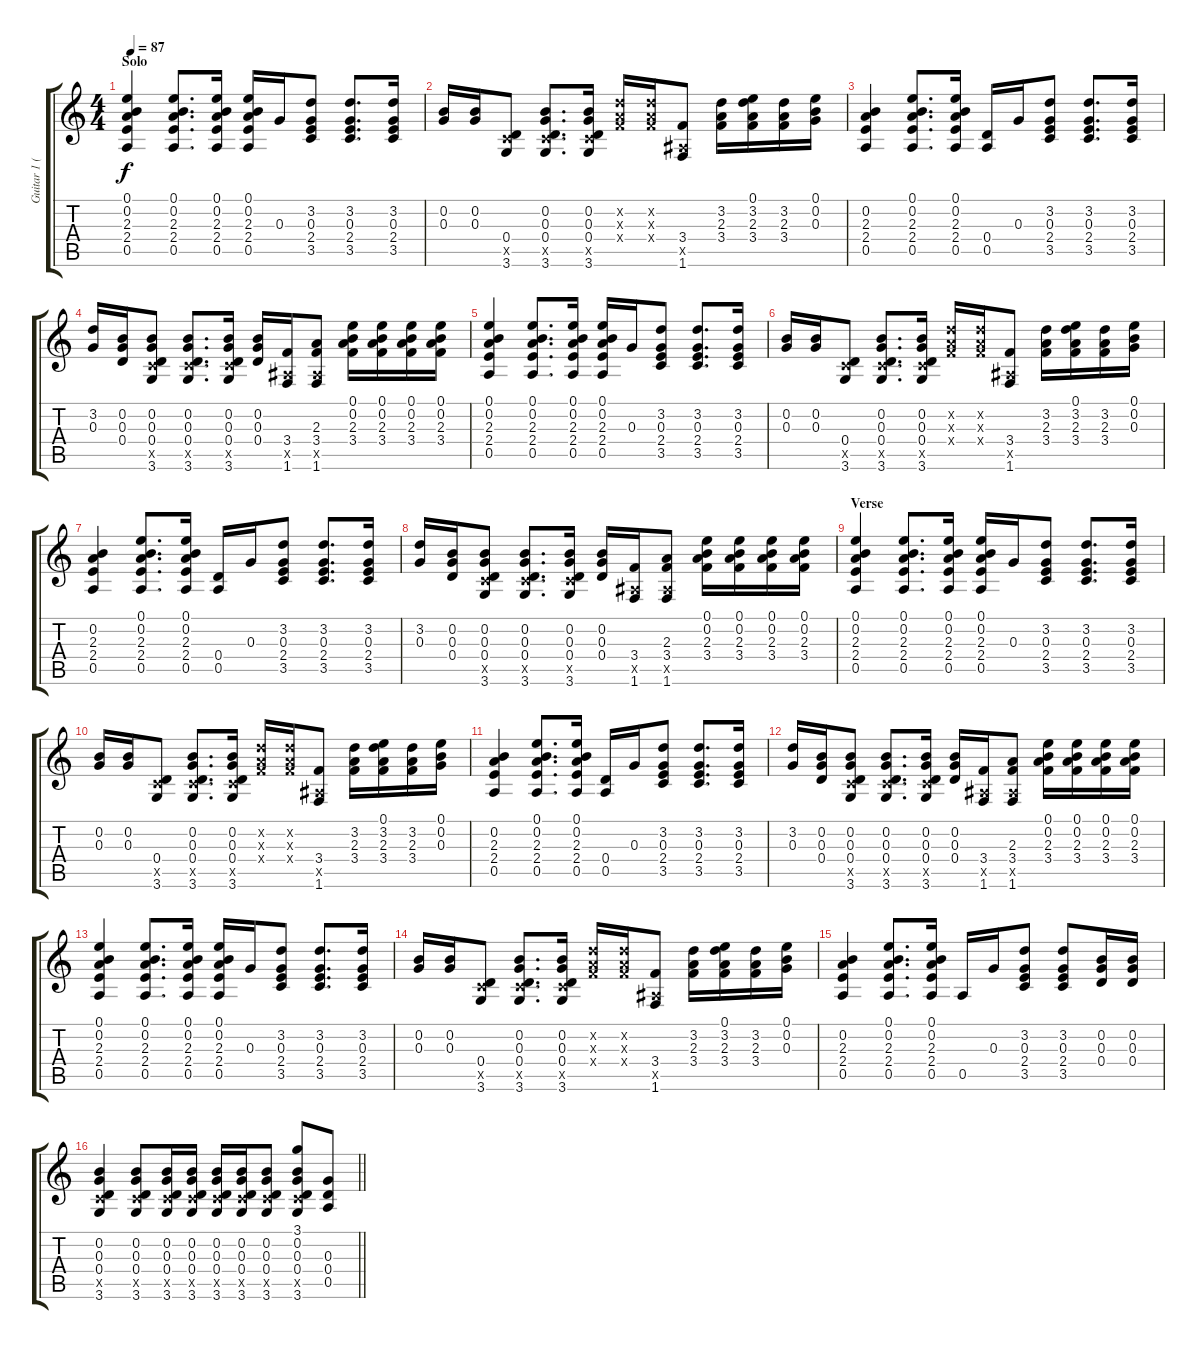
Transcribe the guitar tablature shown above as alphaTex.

\track ("Guitar 1 (Clean)" "Guitar 1 (") {instrument electricguitarclean}
\staff {score tabs}
\tuning (E4 B3 G3 D3 A2 E2) {hide}
\ts (4 4)
\section ("" "Solo")
\tempo 87
\clef g2
\ks c
(0.1 0.2 2.3 2.4 0.5).4{dy f} (0.1 0.2 2.3 2.4 0.5).8{d} (0.1 0.2 2.3 2.4 0.5).16 (0.1 0.2 2.3 2.4 0.5).16 0.3.16 (3.2 0.3 2.4 3.5).8 (3.2 0.3 2.4 3.5).8{d} (3.2 0.3 2.4 3.5).16 |
(0.2 0.3).16 (0.2 0.3).16 (0.4 3.5{x} 3.6).8 (0.2 0.3 0.4 3.5{x} 3.6).8{d} (0.2 0.3 0.4 3.5{x} 3.6).16 (3.2{x} 2.3{x} 3.4{x}).16 (3.2{x} 2.3{x} 3.4{x}).16 (3.4 1.5{x} 1.6).8 (3.2 2.3 3.4).16 (0.1 3.2 2.3 3.4).16 (3.2 2.3 3.4).16 (0.1 0.2 0.3).16 |
(0.2 2.3 2.4 0.5).4 (0.1 0.2 2.3 2.4 0.5).8{d} (0.1 0.2 2.3 2.4 0.5).16 (0.4 0.5).16 0.3.16 (3.2 0.3 2.4 3.5).8 (3.2 0.3 2.4 3.5).8{d} (3.2 0.3 2.4 3.5).16 |
(3.2 0.3).16 (0.2 0.3 0.4).16 (0.2 0.3 0.4 3.5{x} 3.6).8 (0.2 0.3 0.4 3.5{x} 3.6).8{d} (0.2 0.3 0.4 3.5{x} 3.6).16 (0.2 0.3 0.4).16 (3.4 1.5{x} 1.6).16 (2.3 3.4 1.5{x} 1.6).8 (0.1 0.2 2.3 3.4).16 (0.1 0.2 2.3 3.4).16 (0.1 0.2 2.3 3.4).16 (0.1 0.2 2.3 3.4).16 |
(0.1 0.2 2.3 2.4 0.5).4 (0.1 0.2 2.3 2.4 0.5).8{d} (0.1 0.2 2.3 2.4 0.5).16 (0.1 0.2 2.3 2.4 0.5).16 0.3.16 (3.2 0.3 2.4 3.5).8 (3.2 0.3 2.4 3.5).8{d} (3.2 0.3 2.4 3.5).16 |
(0.2 0.3).16 (0.2 0.3).16 (0.4 3.5{x} 3.6).8 (0.2 0.3 0.4 3.5{x} 3.6).8{d} (0.2 0.3 0.4 3.5{x} 3.6).16 (3.2{x} 2.3{x} 3.4{x}).16 (3.2{x} 2.3{x} 3.4{x}).16 (3.4 1.5{x} 1.6).8 (3.2 2.3 3.4).16 (0.1 3.2 2.3 3.4).16 (3.2 2.3 3.4).16 (0.1 0.2 0.3).16 |
(0.2 2.3 2.4 0.5).4 (0.1 0.2 2.3 2.4 0.5).8{d} (0.1 0.2 2.3 2.4 0.5).16 (0.4 0.5).16 0.3.16 (3.2 0.3 2.4 3.5).8 (3.2 0.3 2.4 3.5).8{d} (3.2 0.3 2.4 3.5).16 |
(3.2 0.3).16 (0.2 0.3 0.4).16 (0.2 0.3 0.4 3.5{x} 3.6).8 (0.2 0.3 0.4 3.5{x} 3.6).8{d} (0.2 0.3 0.4 3.5{x} 3.6).16 (0.2 0.3 0.4).16 (3.4 1.5{x} 1.6).16 (2.3 3.4 1.5{x} 1.6).8 (0.1 0.2 2.3 3.4).16 (0.1 0.2 2.3 3.4).16 (0.1 0.2 2.3 3.4).16 (0.1 0.2 2.3 3.4).16 |
\section ("" "Verse")
(0.1 0.2 2.3 2.4 0.5).4 (0.1 0.2 2.3 2.4 0.5).8{d} (0.1 0.2 2.3 2.4 0.5).16 (0.1 0.2 2.3 2.4 0.5).16 0.3.16 (3.2 0.3 2.4 3.5).8 (3.2 0.3 2.4 3.5).8{d} (3.2 0.3 2.4 3.5).16 |
(0.2 0.3).16 (0.2 0.3).16 (0.4 3.5{x} 3.6).8 (0.2 0.3 0.4 3.5{x} 3.6).8{d} (0.2 0.3 0.4 3.5{x} 3.6).16 (3.2{x} 2.3{x} 3.4{x}).16 (3.2{x} 2.3{x} 3.4{x}).16 (3.4 1.5{x} 1.6).8 (3.2 2.3 3.4).16 (0.1 3.2 2.3 3.4).16 (3.2 2.3 3.4).16 (0.1 0.2 0.3).16 |
(0.2 2.3 2.4 0.5).4 (0.1 0.2 2.3 2.4 0.5).8{d} (0.1 0.2 2.3 2.4 0.5).16 (0.4 0.5).16 0.3.16 (3.2 0.3 2.4 3.5).8 (3.2 0.3 2.4 3.5).8{d} (3.2 0.3 2.4 3.5).16 |
(3.2 0.3).16 (0.2 0.3 0.4).16 (0.2 0.3 0.4 3.5{x} 3.6).8 (0.2 0.3 0.4 3.5{x} 3.6).8{d} (0.2 0.3 0.4 3.5{x} 3.6).16 (0.2 0.3 0.4).16 (3.4 1.5{x} 1.6).16 (2.3 3.4 1.5{x} 1.6).8 (0.1 0.2 2.3 3.4).16 (0.1 0.2 2.3 3.4).16 (0.1 0.2 2.3 3.4).16 (0.1 0.2 2.3 3.4).16 |
(0.1 0.2 2.3 2.4 0.5).4 (0.1 0.2 2.3 2.4 0.5).8{d} (0.1 0.2 2.3 2.4 0.5).16 (0.1 0.2 2.3 2.4 0.5).16 0.3.16 (3.2 0.3 2.4 3.5).8 (3.2 0.3 2.4 3.5).8{d} (3.2 0.3 2.4 3.5).16 |
(0.2 0.3).16 (0.2 0.3).16 (0.4 3.5{x} 3.6).8 (0.2 0.3 0.4 3.5{x} 3.6).8{d} (0.2 0.3 0.4 3.5{x} 3.6).16 (3.2{x} 2.3{x} 3.4{x}).16 (3.2{x} 2.3{x} 3.4{x}).16 (3.4 1.5{x} 1.6).8 (3.2 2.3 3.4).16 (0.1 3.2 2.3 3.4).16 (3.2 2.3 3.4).16 (0.1 0.2 0.3).16 |
(0.2 2.3 2.4 0.5).4 (0.1 0.2 2.3 2.4 0.5).8{d} (0.1 0.2 2.3 2.4 0.5).16 0.5.16 0.3.16 (3.2 0.3 2.4 3.5).8 (3.2 0.3 2.4 3.5).8 (0.2 0.3 0.4).16 (0.2 0.3 0.4).16 |
\barLineRight lightlight
(0.2 0.3 0.4 3.5{x} 3.6).4 (0.2 0.3 0.4 3.5{x} 3.6).8 (0.2 0.3 0.4 3.5{x} 3.6).16 (0.2 0.3 0.4 3.5{x} 3.6).16 (0.2 0.3 0.4 3.5{x} 3.6).16 (0.2 0.3 0.4 3.5{x} 3.6).16 (0.2 0.3 0.4 3.5{x} 3.6).8 (3.1 0.2 0.3 0.4 3.5{x} 3.6).8 (0.3 0.4 0.5).8
